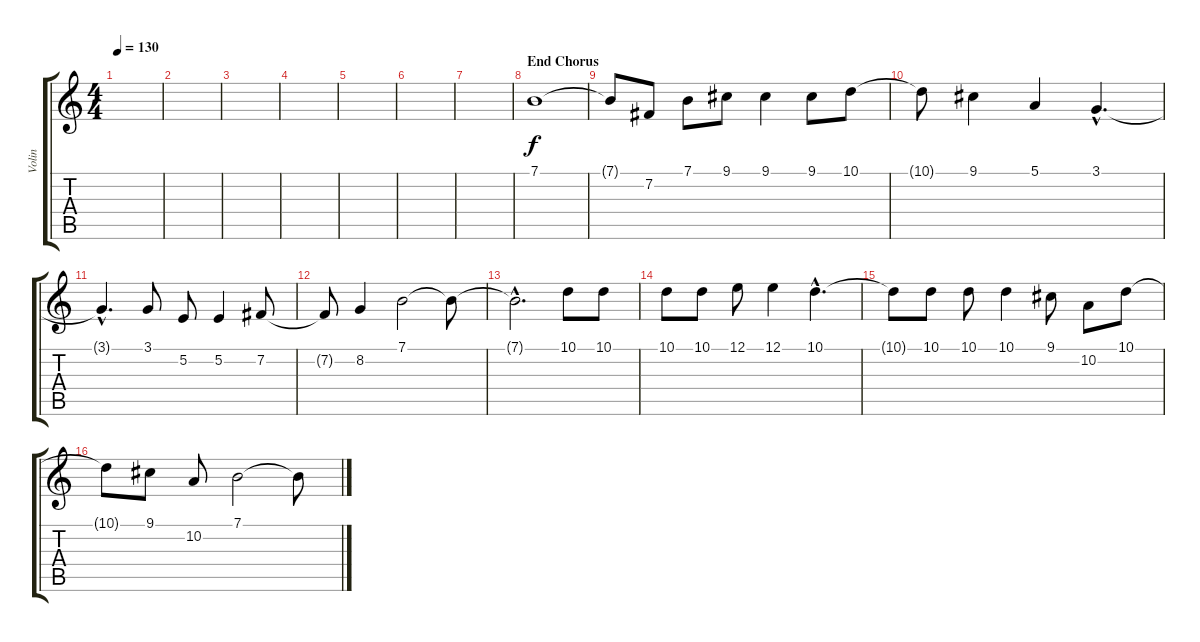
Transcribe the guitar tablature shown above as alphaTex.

\track ("Volin" "Volin") {instrument violin}
\staff {score tabs}
\tuning (E4 B3 G3 D3 A2 E2) {hide}
\ts (4 4)
\tempo 130
\clef g2
\ks c
|
|
|
|
|
|
|
\section ("" "End Chorus")
7.1.1 |
7.1{t}.8 7.2.8 7.1.8 9.1.8 9.1.4 9.1.8 10.1.8 |
10.1{t}.8 9.1.4 5.1.4 3.1{hac}.4{d} |
3.1{hac t}.4{d} 3.1.8 5.2.8 5.2.4 7.2.8 |
7.2{t}.8 8.2.4 7.1.2 7.1{t}.8 |
7.1{hac t}.2{d} 10.1.8 10.1.8 |
10.1.8 10.1.8 12.1.8 12.1.4 10.1{hac}.4{d} |
10.1{t}.8 10.1.8 10.1.8 10.1.4 9.1.8 10.2.8 10.1.8 |
10.1{t}.8 9.1.8 10.2.8 7.1.2 7.1{t}.8
